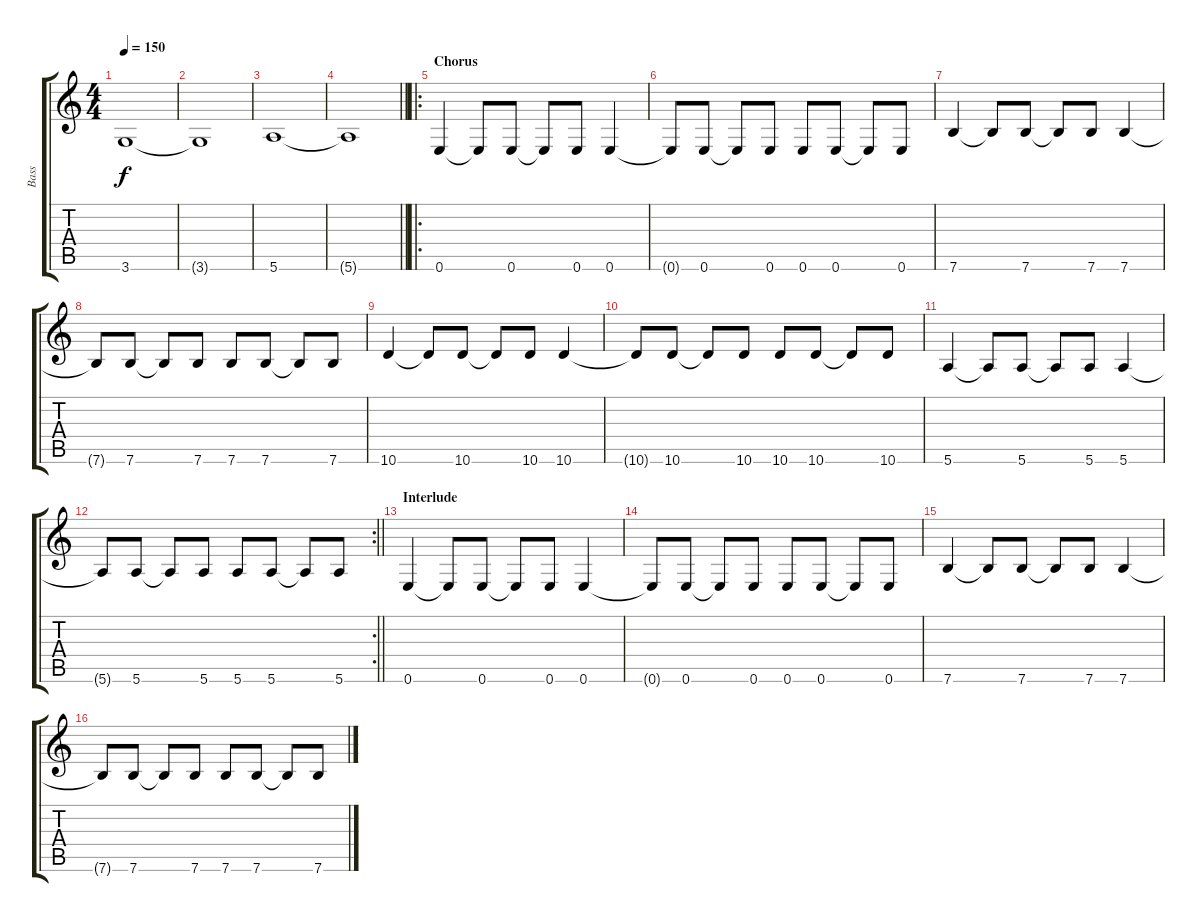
\track ("Bass" "Bass") {instrument electricbassfinger}
\staff {score tabs}
\tuning (E4 B3 G3 D3 A2 E2) {hide}
\ts (4 4)
\tempo 150
\clef g2
\ks c
3.6.1{dy f} |
3.6{t}.1 |
5.6.1 |
\barLineRight lightlight
5.6{t}.1 |
\ro
\section ("" "Chorus")
0.6.4 0.6{t}.8 0.6.8 0.6{t}.8 0.6.8 0.6.4 |
0.6{t}.8 0.6.8 0.6{t}.8 0.6.8 0.6.8 0.6.8 0.6{t}.8 0.6.8 |
7.6.4 7.6{t}.8 7.6.8 7.6{t}.8 7.6.8 7.6.4 |
7.6{t}.8 7.6.8 7.6{t}.8 7.6.8 7.6.8 7.6.8 7.6{t}.8 7.6.8 |
10.6.4 10.6{t}.8 10.6.8 10.6{t}.8 10.6.8 10.6.4 |
10.6{t}.8 10.6.8 10.6{t}.8 10.6.8 10.6.8 10.6.8 10.6{t}.8 10.6.8 |
5.6.4 5.6{t}.8 5.6.8 5.6{t}.8 5.6.8 5.6.4 |
\rc 2
\barLineRight lightlight
5.6{t}.8 5.6.8 5.6{t}.8 5.6.8 5.6.8 5.6.8 5.6{t}.8 5.6.8 |
\section ("" "Interlude")
0.6.4 0.6{t}.8 0.6.8 0.6{t}.8 0.6.8 0.6.4 |
0.6{t}.8 0.6.8 0.6{t}.8 0.6.8 0.6.8 0.6.8 0.6{t}.8 0.6.8 |
7.6.4 7.6{t}.8 7.6.8 7.6{t}.8 7.6.8 7.6.4 |
7.6{t}.8 7.6.8 7.6{t}.8 7.6.8 7.6.8 7.6.8 7.6{t}.8 7.6.8
